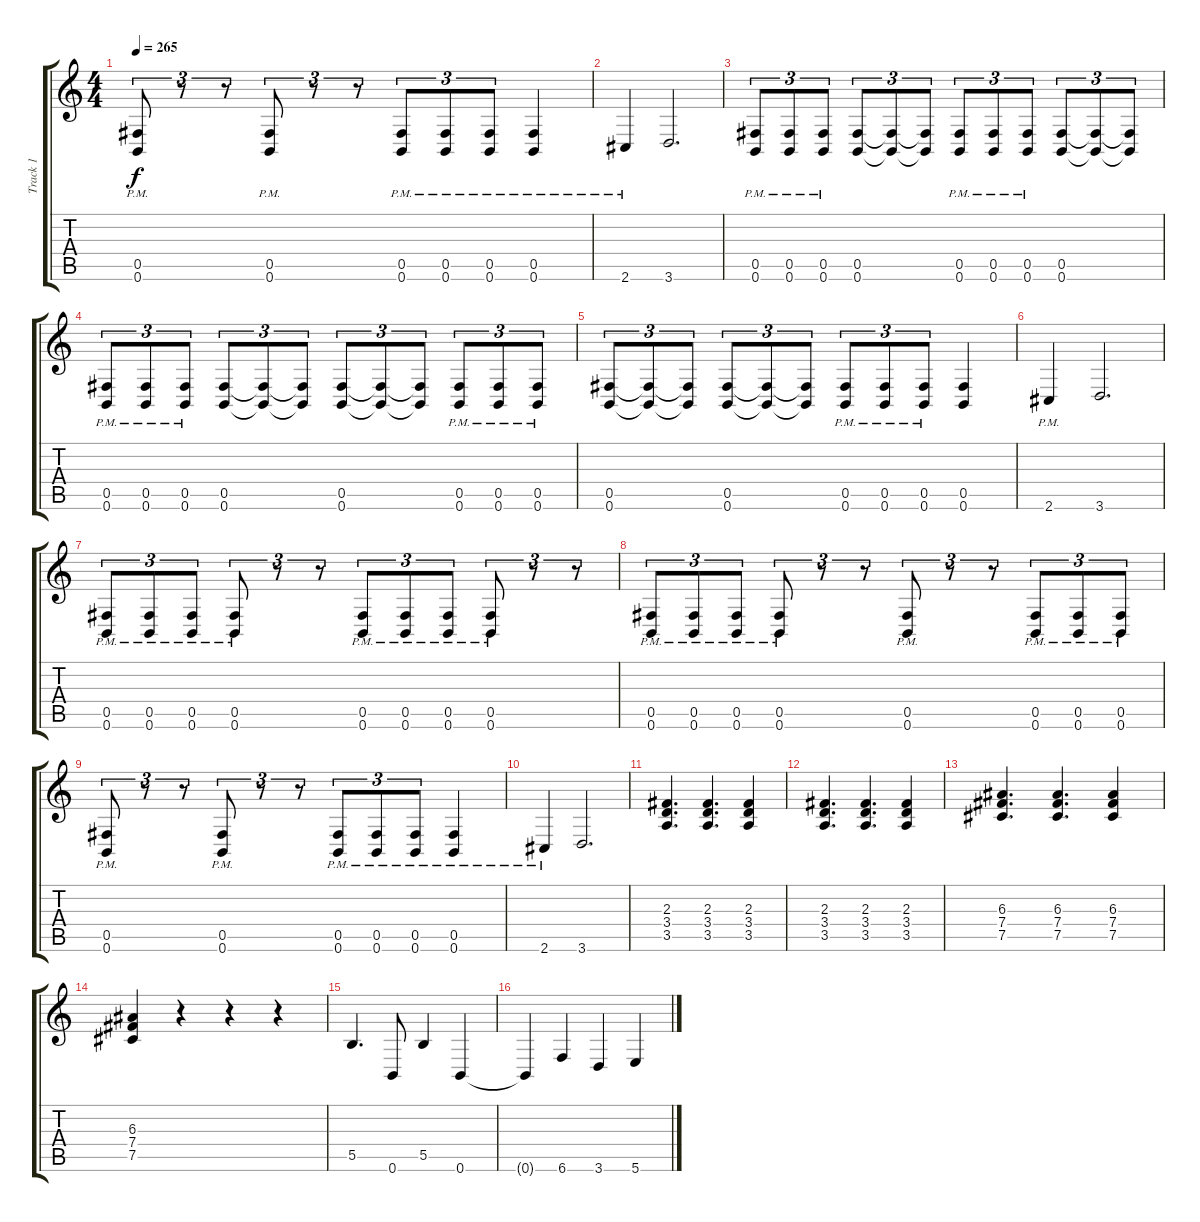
\track ("Track 1" "Track 1") {instrument overdrivenguitar}
\staff {score tabs}
\tuning (Db4 Ab3 E3 B2 Gb2 B1) {hide}
\ts (4 4)
\tempo 265
\clef g2
\ks c
(0.5{pm} 0.6{pm}).8{tu (3 2) dy f} r.8{tu (3 2)} r.8{tu (3 2)} (0.5{pm} 0.6{pm}).8{tu (3 2)} r.8{tu (3 2)} r.8{tu (3 2)} (0.5{pm} 0.6{pm}).8{tu (3 2)} (0.5{pm} 0.6{pm}).8{tu (3 2)} (0.5{pm} 0.6{pm}).8{tu (3 2)} (0.5{pm} 0.6{pm}).4 |
2.6{pm}.4 3.6.2{d} |
(0.5{pm} 0.6{pm}).8{tu (3 2)} (0.5{pm} 0.6{pm}).8{tu (3 2)} (0.5{pm} 0.6{pm}).8{tu (3 2)} (0.5 0.6).8{tu (3 2)} (0.5{t} 0.6{t}).8{tu (3 2)} (0.5{t} 0.6{t}).8{tu (3 2)} (0.5{pm} 0.6{pm}).8{tu (3 2)} (0.5{pm} 0.6{pm}).8{tu (3 2)} (0.5{pm} 0.6{pm}).8{tu (3 2)} (0.5 0.6).8{tu (3 2)} (0.5{t} 0.6{t}).8{tu (3 2)} (0.5{t} 0.6{t}).8{tu (3 2)} |
(0.5{pm} 0.6{pm}).8{tu (3 2)} (0.5{pm} 0.6{pm}).8{tu (3 2)} (0.5{pm} 0.6{pm}).8{tu (3 2)} (0.5 0.6).8{tu (3 2)} (0.5{t} 0.6{t}).8{tu (3 2)} (0.5{t} 0.6{t}).8{tu (3 2)} (0.5 0.6).8{tu (3 2)} (0.5{t} 0.6{t}).8{tu (3 2)} (0.5{t} 0.6{t}).8{tu (3 2)} (0.5{pm} 0.6{pm}).8{tu (3 2)} (0.5{pm} 0.6{pm}).8{tu (3 2)} (0.5{pm} 0.6{pm}).8{tu (3 2)} |
(0.5 0.6).8{tu (3 2)} (0.5{t} 0.6{t}).8{tu (3 2)} (0.5{t} 0.6{t}).8{tu (3 2)} (0.5 0.6).8{tu (3 2)} (0.5{t} 0.6{t}).8{tu (3 2)} (0.5{t} 0.6{t}).8{tu (3 2)} (0.5{pm} 0.6{pm}).8{tu (3 2)} (0.5{pm} 0.6{pm}).8{tu (3 2)} (0.5{pm} 0.6{pm}).8{tu (3 2)} (0.5 0.6).4 |
2.6{pm}.4 3.6.2{d} |
(0.5{pm} 0.6{pm}).8{tu (3 2)} (0.5{pm} 0.6{pm}).8{tu (3 2)} (0.5{pm} 0.6{pm}).8{tu (3 2)} (0.5{pm} 0.6{pm}).8{tu (3 2)} r.8{tu (3 2)} r.8{tu (3 2)} (0.5{pm} 0.6{pm}).8{tu (3 2)} (0.5{pm} 0.6{pm}).8{tu (3 2)} (0.5{pm} 0.6{pm}).8{tu (3 2)} (0.5{pm} 0.6{pm}).8{tu (3 2)} r.8{tu (3 2)} r.8{tu (3 2)} |
(0.5{pm} 0.6{pm}).8{tu (3 2)} (0.5{pm} 0.6{pm}).8{tu (3 2)} (0.5{pm} 0.6{pm}).8{tu (3 2)} (0.5{pm} 0.6{pm}).8{tu (3 2)} r.8{tu (3 2)} r.8{tu (3 2)} (0.5{pm} 0.6{pm}).8{tu (3 2)} r.8{tu (3 2)} r.8{tu (3 2)} (0.5{pm} 0.6{pm}).8{tu (3 2)} (0.5{pm} 0.6{pm}).8{tu (3 2)} (0.5{pm} 0.6{pm}).8{tu (3 2)} |
(0.5{pm} 0.6{pm}).8{tu (3 2)} r.8{tu (3 2)} r.8{tu (3 2)} (0.5{pm} 0.6{pm}).8{tu (3 2)} r.8{tu (3 2)} r.8{tu (3 2)} (0.5{pm} 0.6{pm}).8{tu (3 2)} (0.5{pm} 0.6{pm}).8{tu (3 2)} (0.5{pm} 0.6{pm}).8{tu (3 2)} (0.5{pm} 0.6{pm}).4 |
2.6{pm}.4 3.6.2{d} |
(2.3 3.4 3.5).4{d} (2.3 3.4 3.5).4{d} (2.3 3.4 3.5).4 |
(2.3 3.4 3.5).4{d} (2.3 3.4 3.5).4{d} (2.3 3.4 3.5).4 |
(6.3 7.4 7.5).4{d} (6.3 7.4 7.5).4{d} (6.3 7.4 7.5).4 |
(6.3 7.4 7.5).4 r.4 r.4 r.4 |
5.5.4{d} 0.6.8 5.5.4 0.6.4 |
0.6{t}.4 6.6.4 3.6.4 5.6.4
